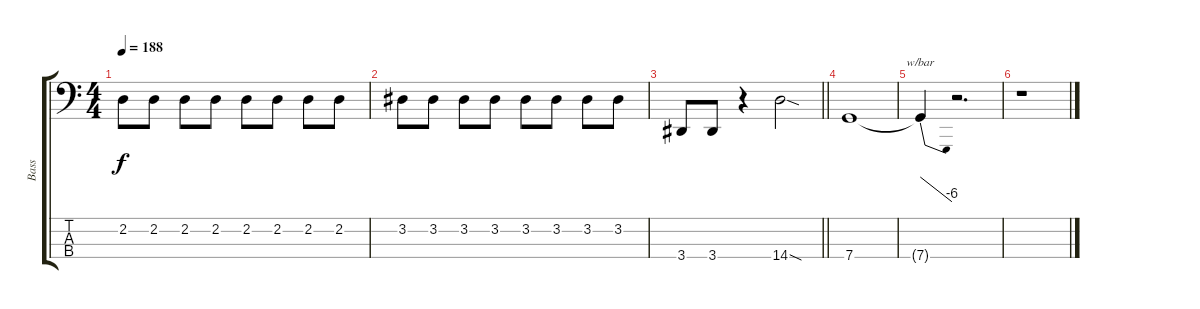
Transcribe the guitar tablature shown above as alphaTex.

\track ("Bass" "Bass") {instrument electricbasspick}
\staff {score tabs}
\tuning (F2 C2 G1 C1) {hide}
\ts (4 4)
\tempo 188
\clef f4
\ks c
2.2.8{dy f} 2.2.8 2.2.8 2.2.8 2.2.8 2.2.8 2.2.8 2.2.8 |
3.2.8 3.2.8 3.2.8 3.2.8 3.2.8 3.2.8 3.2.8 3.2.8 |
\barLineRight lightlight
3.4.8 3.4.8 r.4 14.4{sod}.2 |
\section ("" " ")
7.4.1 |
7.4{t}.4{tbe (dive default 0 0 60 -24)} r.2{d} |
r.1
